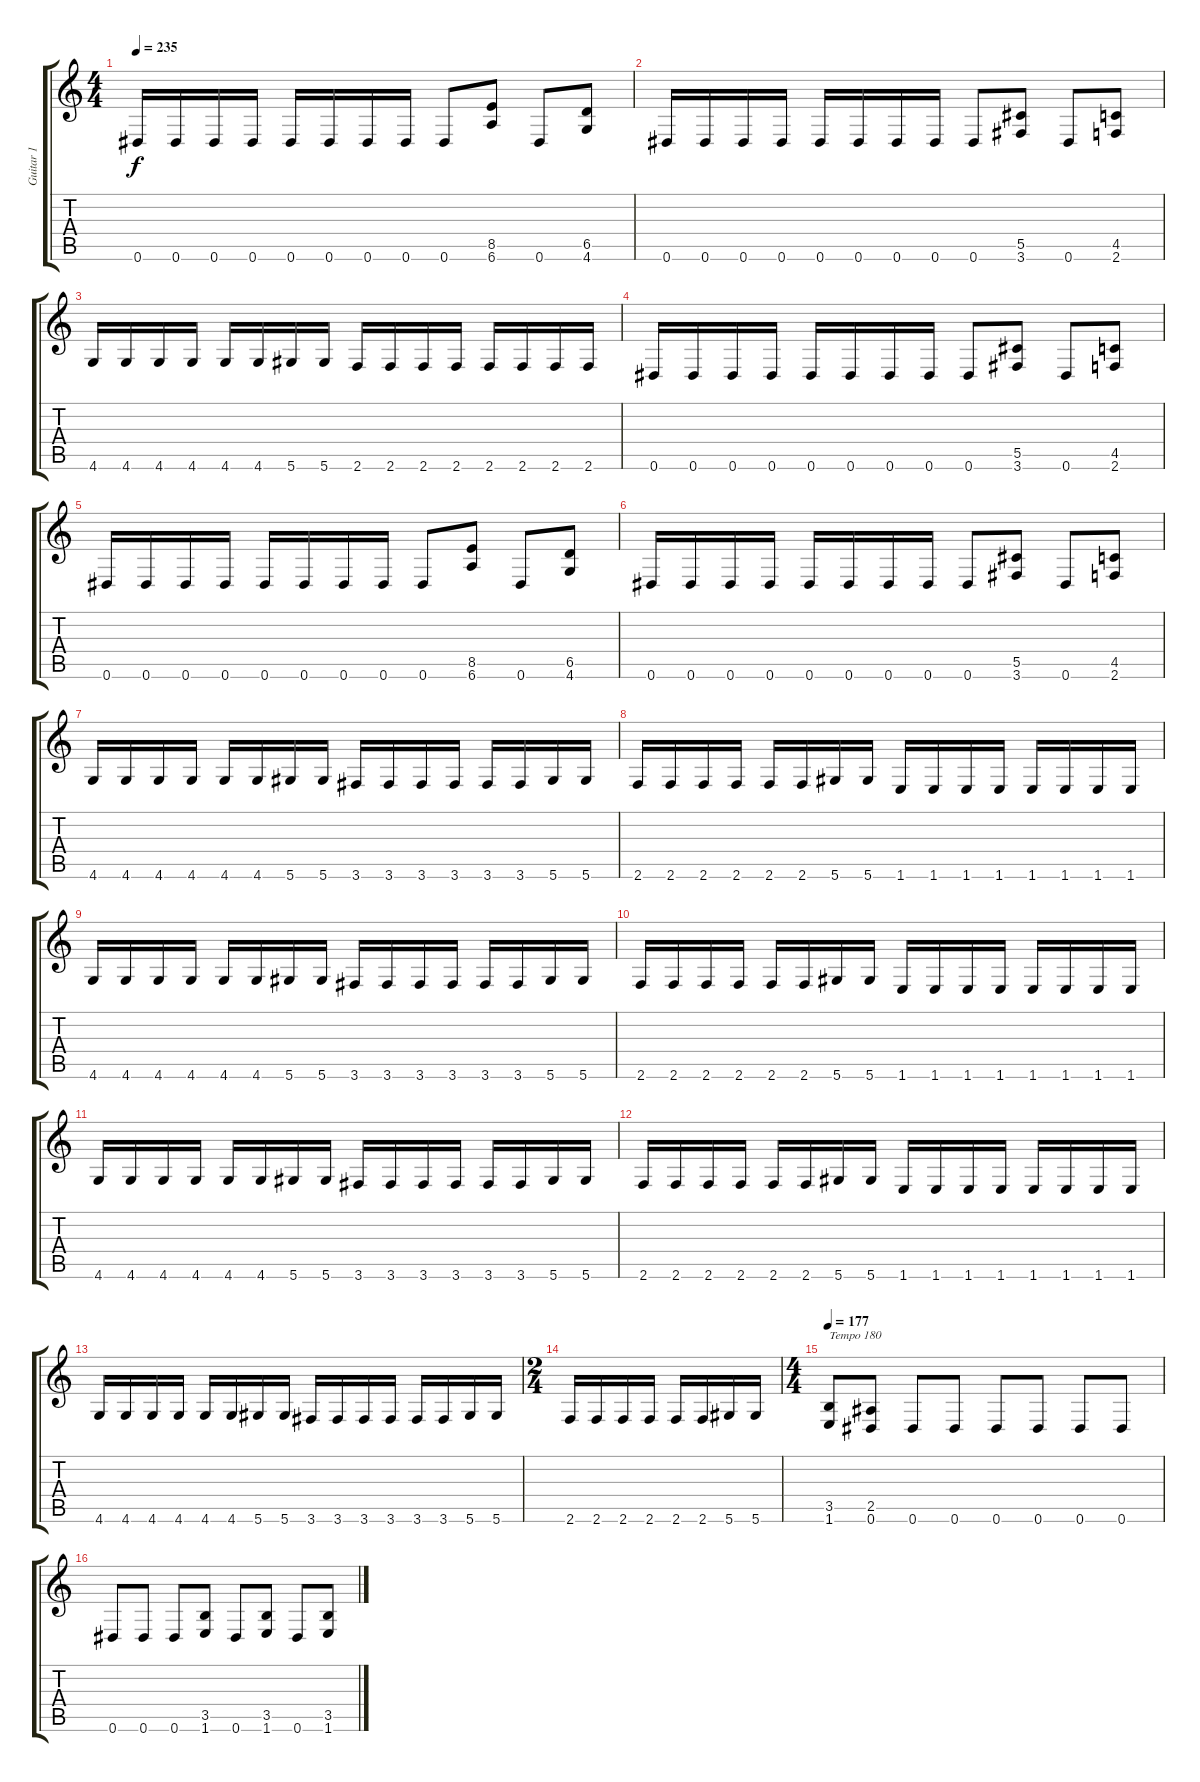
\track ("Guitar 1" "Guitar 1") {instrument distortionguitar}
\staff {score tabs}
\tuning (Eb4 Bb3 Gb3 Db3 Ab2 Eb2) {hide}
\ts (4 4)
\tempo 235
\clef g2
\ks c
0.6.16{dy f} 0.6.16 0.6.16 0.6.16 0.6.16 0.6.16 0.6.16 0.6.16 0.6.8 (8.5 6.6).8 0.6.8 (6.5 4.6).8 |
0.6.16 0.6.16 0.6.16 0.6.16 0.6.16 0.6.16 0.6.16 0.6.16 0.6.8 (5.5 3.6).8 0.6.8 (4.5 2.6).8 |
4.6.16 4.6.16 4.6.16 4.6.16 4.6.16 4.6.16 5.6.16 5.6.16 2.6.16 2.6.16 2.6.16 2.6.16 2.6.16 2.6.16 2.6.16 2.6.16 |
0.6.16 0.6.16 0.6.16 0.6.16 0.6.16 0.6.16 0.6.16 0.6.16 0.6.8 (5.5 3.6).8 0.6.8 (4.5 2.6).8 |
0.6.16 0.6.16 0.6.16 0.6.16 0.6.16 0.6.16 0.6.16 0.6.16 0.6.8 (8.5 6.6).8 0.6.8 (6.5 4.6).8 |
0.6.16 0.6.16 0.6.16 0.6.16 0.6.16 0.6.16 0.6.16 0.6.16 0.6.8 (5.5 3.6).8 0.6.8 (4.5 2.6).8 |
4.6.16 4.6.16 4.6.16 4.6.16 4.6.16 4.6.16 5.6.16 5.6.16 3.6.16 3.6.16 3.6.16 3.6.16 3.6.16 3.6.16 5.6.16 5.6.16 |
2.6.16 2.6.16 2.6.16 2.6.16 2.6.16 2.6.16 5.6.16 5.6.16 1.6.16 1.6.16 1.6.16 1.6.16 1.6.16 1.6.16 1.6.16 1.6.16 |
4.6.16 4.6.16 4.6.16 4.6.16 4.6.16 4.6.16 5.6.16 5.6.16 3.6.16 3.6.16 3.6.16 3.6.16 3.6.16 3.6.16 5.6.16 5.6.16 |
2.6.16 2.6.16 2.6.16 2.6.16 2.6.16 2.6.16 5.6.16 5.6.16 1.6.16 1.6.16 1.6.16 1.6.16 1.6.16 1.6.16 1.6.16 1.6.16 |
4.6.16 4.6.16 4.6.16 4.6.16 4.6.16 4.6.16 5.6.16 5.6.16 3.6.16 3.6.16 3.6.16 3.6.16 3.6.16 3.6.16 5.6.16 5.6.16 |
2.6.16 2.6.16 2.6.16 2.6.16 2.6.16 2.6.16 5.6.16 5.6.16 1.6.16 1.6.16 1.6.16 1.6.16 1.6.16 1.6.16 1.6.16 1.6.16 |
4.6.16 4.6.16 4.6.16 4.6.16 4.6.16 4.6.16 5.6.16 5.6.16 3.6.16 3.6.16 3.6.16 3.6.16 3.6.16 3.6.16 5.6.16 5.6.16 |
\ts (2 4)
2.6.16 2.6.16 2.6.16 2.6.16 2.6.16 2.6.16 5.6.16 5.6.16 |
\ts (4 4)
\tempo 177
(3.5 1.6).8{txt "Tempo 180"} (2.5 0.6).8 0.6.8 0.6.8 0.6.8 0.6.8 0.6.8 0.6.8 |
0.6.8 0.6.8 0.6.8 (3.5 1.6).8 0.6.8 (3.5 1.6).8 0.6.8 (3.5 1.6).8
